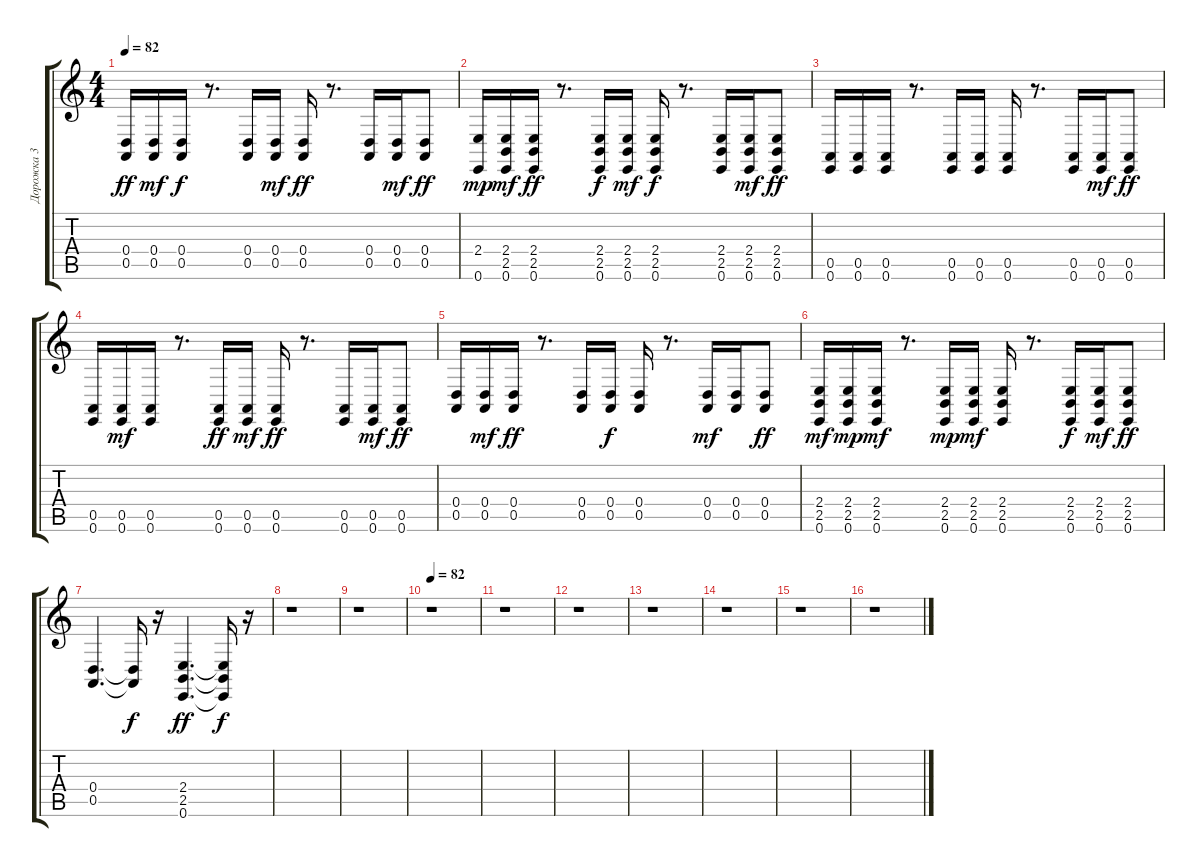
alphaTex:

\track ("Дорожка 3" "Дорожка 3") {instrument lead5charang}
\staff {score tabs}
\tuning (E4 B3 G3 D3 A2 E2) {hide}
\ts (4 4)
\tempo 82
\clef g2
\ks c
(0.4 0.5).16{dy ff} (0.4 0.5).16{dy mf} (0.4 0.5).16{dy f} r.8{d} (0.4 0.5).16 (0.4 0.5).16{dy mf} (0.4 0.5).16{dy ff} r.8{d} (0.4 0.5).16 (0.4 0.5).16{dy mf} (0.4 0.5).8{dy ff} |
(2.4 0.6).16{dy mp} (2.4 2.5 0.6).16{dy mf} (2.4 2.5 0.6).16{dy ff} r.8{d} (2.4 2.5 0.6).16{dy f} (2.4 2.5 0.6).16{dy mf} (2.4 2.5 0.6).16{dy f} r.8{d} (2.4 2.5 0.6).16 (2.4 2.5 0.6).16{dy mf} (2.4 2.5 0.6).8{dy ff} |
(0.5 0.6).16 (0.5 0.6).16 (0.5 0.6).16 r.8{d} (0.5 0.6).16 (0.5 0.6).16 (0.5 0.6).16 r.8{d} (0.5 0.6).16 (0.5 0.6).16{dy mf} (0.5 0.6).8{dy ff} |
(0.5 0.6).16 (0.5 0.6).16{dy mf} (0.5 0.6).16 r.8{d} (0.5 0.6).16{dy ff} (0.5 0.6).16{dy mf} (0.5 0.6).16{dy ff} r.8{d} (0.5 0.6).16 (0.5 0.6).16{dy mf} (0.5 0.6).8{dy ff} |
(0.4 0.5).16 (0.4 0.5).16{dy mf} (0.4 0.5).16{dy ff} r.8{d} (0.4 0.5).16 (0.4 0.5).16{dy f} (0.4 0.5).16 r.8{d} (0.4 0.5).16{dy mf} (0.4 0.5).16 (0.4 0.5).8{dy ff} |
(2.4 2.5 0.6).16{dy mf} (2.4 2.5 0.6).16{dy mp} (2.4 2.5 0.6).16{dy mf} r.8{d} (2.4 2.5 0.6).16{dy mp} (2.4 2.5 0.6).16{dy mf} (2.4 2.5 0.6).16 r.8{d} (2.4 2.5 0.6).16{dy f} (2.4 2.5 0.6).16{dy mf} (2.4 2.5 0.6).8{dy ff} |
(0.4 0.5).4{d} (0.4{t} 0.5{t}).16{dy f} r.16 (2.4 2.5 0.6).4{d dy ff} (2.4{t} 2.5{t} 0.6{t}).16{dy f} r.16 |
r.1 |
r.1 |
\tempo 82
r.1 |
r.1 |
r.1 |
r.1 |
r.1 |
r.1 |
r.1
